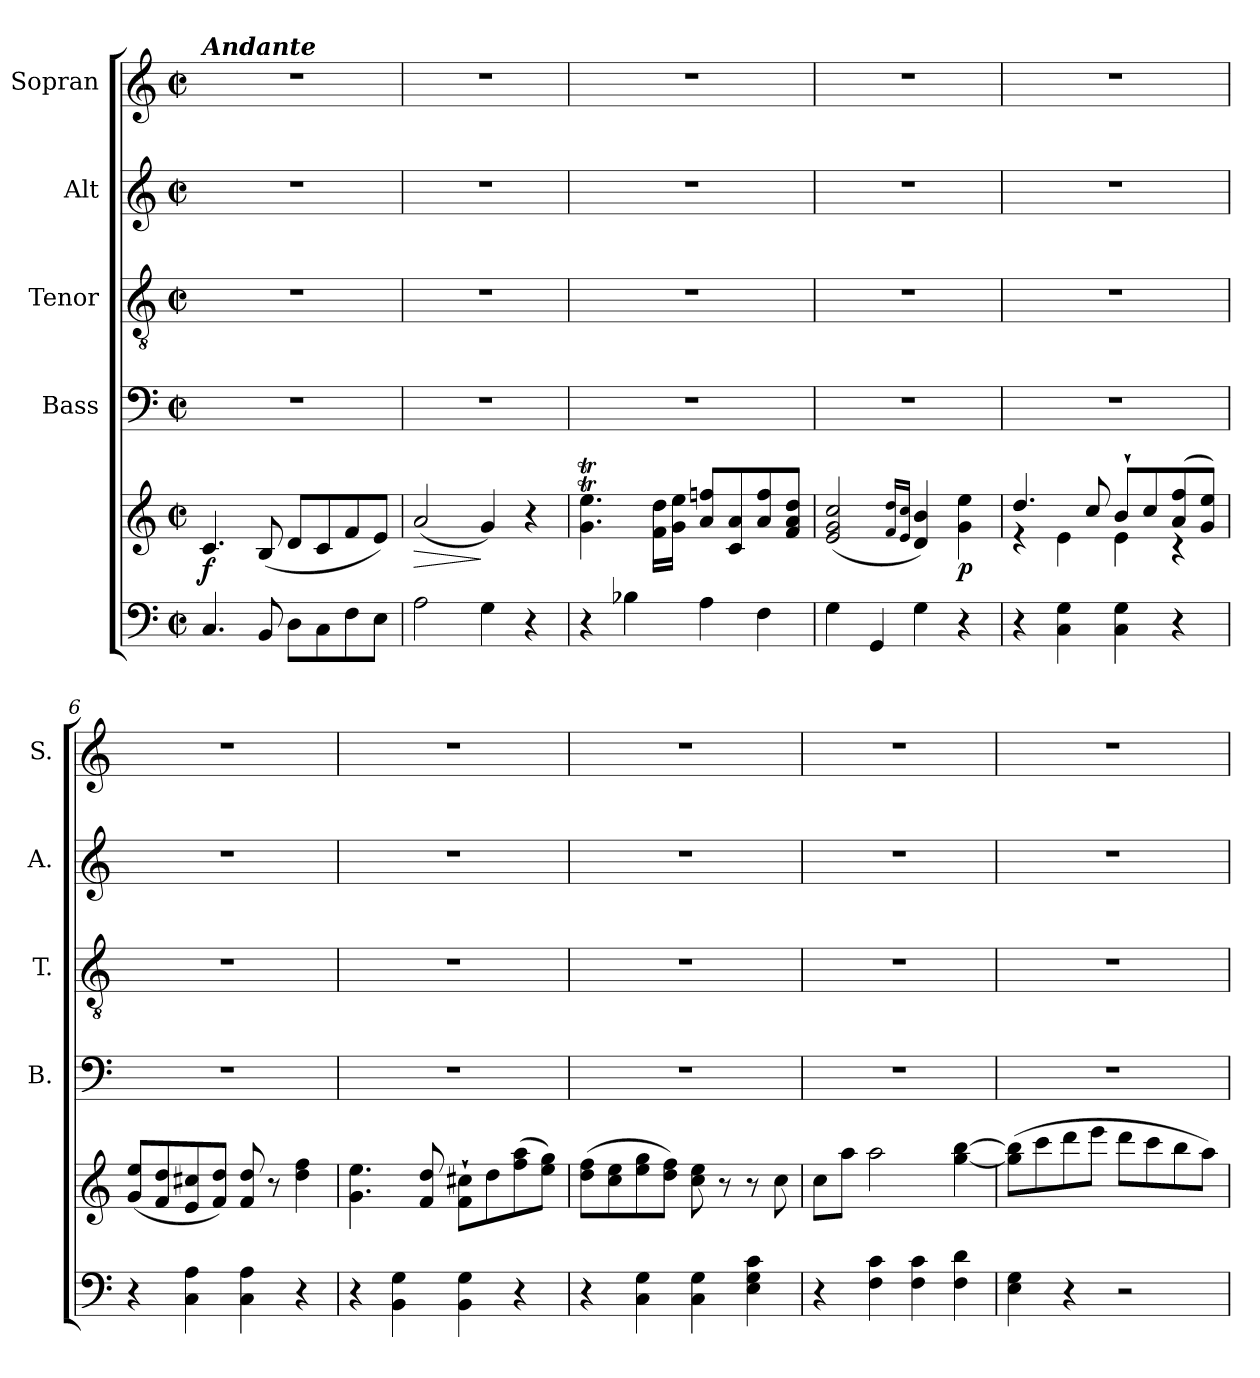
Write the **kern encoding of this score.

**kern	**kern	**dynam	**kern	**kern	**kern	**kern
*part5	*part5	*part5	*part4	*part3	*part2	*part1
*staff6	*staff5	*staff5/6	*staff4	*staff3	*staff2	*staff1
*	*	*	*I"Bass	*I"Tenor	*I"Alt	*I"Sopran
*	*	*	*I'B.	*I'T.	*I'A.	*I'S.
*clefF4	*clefG2	*	*clefF4	*clefGv2	*clefG2	*clefG2
*k[]	*k[]	*	*k[]	*k[]	*k[]	*k[]
*C:	*C:	*	*C:	*C:	*C:	*C:
*M2/2	*M2/2	*	*M2/2	*M2/2	*M2/2	*M2/2
*met(c|)	*met(c|)	*	*met(c|)	*met(c|)	*met(c|)	*met(c|)
=1	=1	=1	=1	=1	=1	=1
!	!	!	!	!	!	!LO:TX:a:Bi:t=Andante
!	!	!LO:DY:b	!	!	!	!
4.C/	4.c/	f	1r	1r	1r	1r
8BB/	(<8B/	.	.	.	.	.
8D\L	8d/L	.	.	.	.	.
8C\	8c/	.	.	.	.	.
8F\	8f/	.	.	.	.	.
8E\J	8e/J)	.	.	.	.	.
=2	=2	=2	=2	=2	=2	=2
!	!	!LO:HP:b	!	!	!	!
2A\	(<2a/	>	1r	1r	1r	1r
4G\	4g/)	]	.	.	.	.
4r	4r	.	.	.	.	.
=3	=3	=3	=3	=3	=3	=3
4r	4.g\T 4.ee\T	.	1r	1r	1r	1r
4B-X\	.	.	.	.	.	.
.	16f\ 16dd\LL	.	.	.	.	.
.	16g\ 16ee\JJ	.	.	.	.	.
4A\	8a/ 8ff/L	.	.	.	.	.
.	8c/ 8a/	.	.	.	.	.
4F\	8a/ 8ff/	.	.	.	.	.
.	8f/ 8a/ 8dd/J	.	.	.	.	.
=4	=4	=4	=4	=4	=4	=4
4G\	(2e/ 2g/ 2cc/	.	1r	1r	1r	1r
4GG/	.	.	.	.	.	.
.	16qf/ 16qdd/LL	.	.	.	.	.
.	16qe/ 16qcc/JJ	.	.	.	.	.
4G\	4d/ 4b/)	.	.	.	.	.
!	!	!LO:DY:b	!	!	!	!
4r	4g\ 4ee\	p	.	.	.	.
=5	=5	=5	=5	=5	=5	=5
*	*^	*	*	*	*	*
4r	4.dd/	4rd	.	1r	1r	1r	1r
4C\ 4G\	.	4e\	.	.	.	.	.
.	8cc/	.	.	.	.	.	.
4C\ 4G\	8b`>/L	4e\	.	.	.	.	.
.	8cc/	.	.	.	.	.	.
4r	(>8a/ 8ff/	4rc	.	.	.	.	.
.	8g/ 8ee/J)	.	.	.	.	.	.
*	*v	*v	*	*	*	*	*
=6	=6	=6	=6	=6	=6	=6
4r	(<8g/ 8ee/L	.	1r	1r	1r	1r
.	8f/ 8dd/	.	.	.	.	.
4C\ 4A\	8e/ 8cc#X/	.	.	.	.	.
.	8f/ 8dd/J)	.	.	.	.	.
4C\ 4A\	8f/ 8dd/	.	.	.	.	.
.	8r	.	.	.	.	.
4r	4dd\ 4ff\	.	.	.	.	.
!!LO:LB:g=z
=7	=7	=7	=7	=7	=7	=7
4r	4.g\ 4.ee\	.	1r	1r	1r	1r
4BB\ 4G\	.	.	.	.	.	.
.	8f/ 8dd/	.	.	.	.	.
4BB\ 4G\	8f\`> 8cc#X\`>L	.	.	.	.	.
.	8dd\	.	.	.	.	.
4r	(>8ff\ 8aa\	.	.	.	.	.
.	8ee\ 8gg\J)	.	.	.	.	.
=8	=8	=8	=8	=8	=8	=8
4r	(>8dd\ 8ff\L	.	1r	1r	1r	1r
.	8cc\ 8ee\	.	.	.	.	.
4C\ 4G\	8ee\ 8gg\	.	.	.	.	.
.	8dd\ 8ff\J)	.	.	.	.	.
4C\ 4G\	8cc\ 8ee\	.	.	.	.	.
.	8r	.	.	.	.	.
4E\ 4G\ 4c\	8r	.	.	.	.	.
.	8cc\	.	.	.	.	.
=9	=9	=9	=9	=9	=9	=9
4r	8cc\L	.	1r	1r	1r	1r
.	8aa\J	.	.	.	.	.
4F\ 4c\	2aa\	.	.	.	.	.
4F\ 4c\	.	.	.	.	.	.
4F\ 4d\	[4gg\ [4bb\	.	.	.	.	.
=10	=10	=10	=10	=10	=10	=10
4E\ 4G\	(>8gg\] 8bb\]L	.	1r	1r	1r	1r
.	8ccc\	.	.	.	.	.
4r	8ddd\	.	.	.	.	.
.	8eee\J	.	.	.	.	.
2r	8ddd\L	.	.	.	.	.
.	8ccc\	.	.	.	.	.
.	8bb\	.	.	.	.	.
.	8aa\J)	.	.	.	.	.
=	=	=	=	=	=	=
*-	*-	*-	*-	*-	*-	*-
